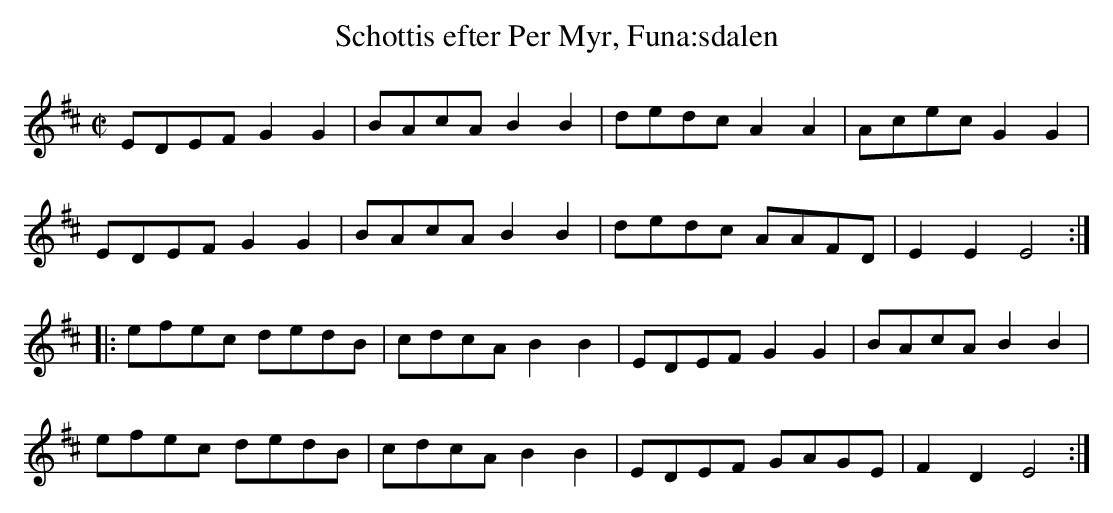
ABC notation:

X:1
T:Schottis efter Per Myr, Funa:sdalen
K:Edor
M:C|
EDEF G2G2|BAcA B2B2|dedc A2A2|Acec G2G2|
EDEF G2G2|BAcA B2B2|dedc AAFD|E2E2 E4:|
|:efec dedB|cdcA B2B2|EDEF G2G2|BAcA B2B2|
efec dedB|cdcA B2B2|EDEF GAGE|F2D2 E4:|
